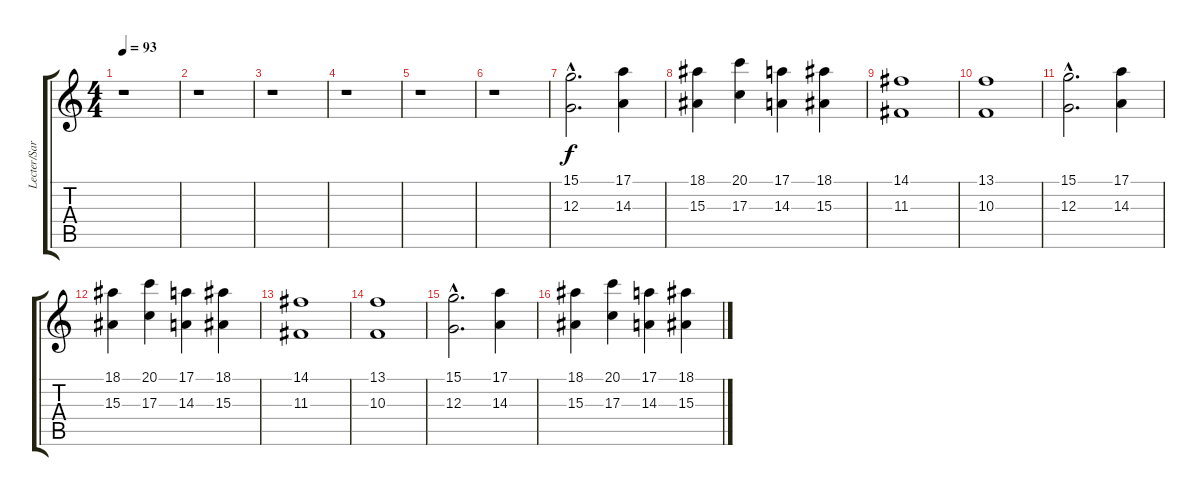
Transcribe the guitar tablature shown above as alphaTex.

\track ("Lecter/Sarah (Keyb/Choir)" "Lecter/Sar") {instrument pad4choir}
\staff {score tabs}
\tuning (E4 B3 G3 D3 A2 D2) {hide}
\ts (4 4)
\tempo 93
\clef g2
\ks c
r.1{dy f} |
r.1 |
r.1 |
r.1 |
r.1 |
r.1 |
(15.1{hac} 12.3{hac}).2{d volume 12 instrument pad4choir} (17.1 14.3).4 |
(18.1 15.3).4 (20.1 17.3).4 (17.1 14.3).4 (18.1 15.3).4 |
(14.1 11.3).1 |
(13.1 10.3).1 |
(15.1{hac} 12.3{hac}).2{d} (17.1 14.3).4 |
(18.1 15.3).4 (20.1 17.3).4 (17.1 14.3).4 (18.1 15.3).4 |
(14.1 11.3).1 |
(13.1 10.3).1 |
(15.1{hac} 12.3{hac}).2{d} (17.1 14.3).4 |
(18.1 15.3).4 (20.1 17.3).4 (17.1 14.3).4 (18.1 15.3).4
